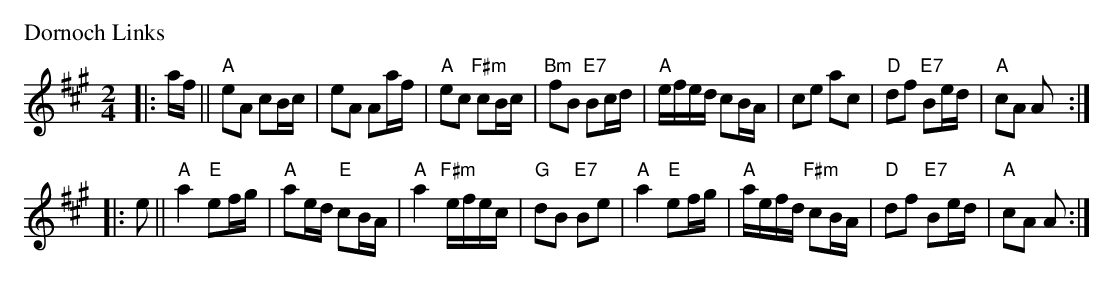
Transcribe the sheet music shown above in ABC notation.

X:1
P: Dornoch Links
M: 2/4
L: 1/8
K: A
|: a/f/ \
|| "A"eA cB/c/ | eA Aa/f/ | "A"ec "F#m"cB/c/ | "Bm"fB "E7"Bc/d/ \
|  "A"e/f/e/d/ cB/A/ | ce ac | "D"df "E7"Be/d/ | "A"cA A :|
|: e \
|| "A"a2 "E"ef/g/ | "A"ae/d/ "E"cB/A/ | "A"a2 "F#m"e/f/e/c/ | "G"dB "E7"Be \
|  "A"a2 "E"ef/g/ | "A"a/e/f/d/ "F#m"cB/A/ | "D"df "E7"Be/d/ | "A"cA A :|
